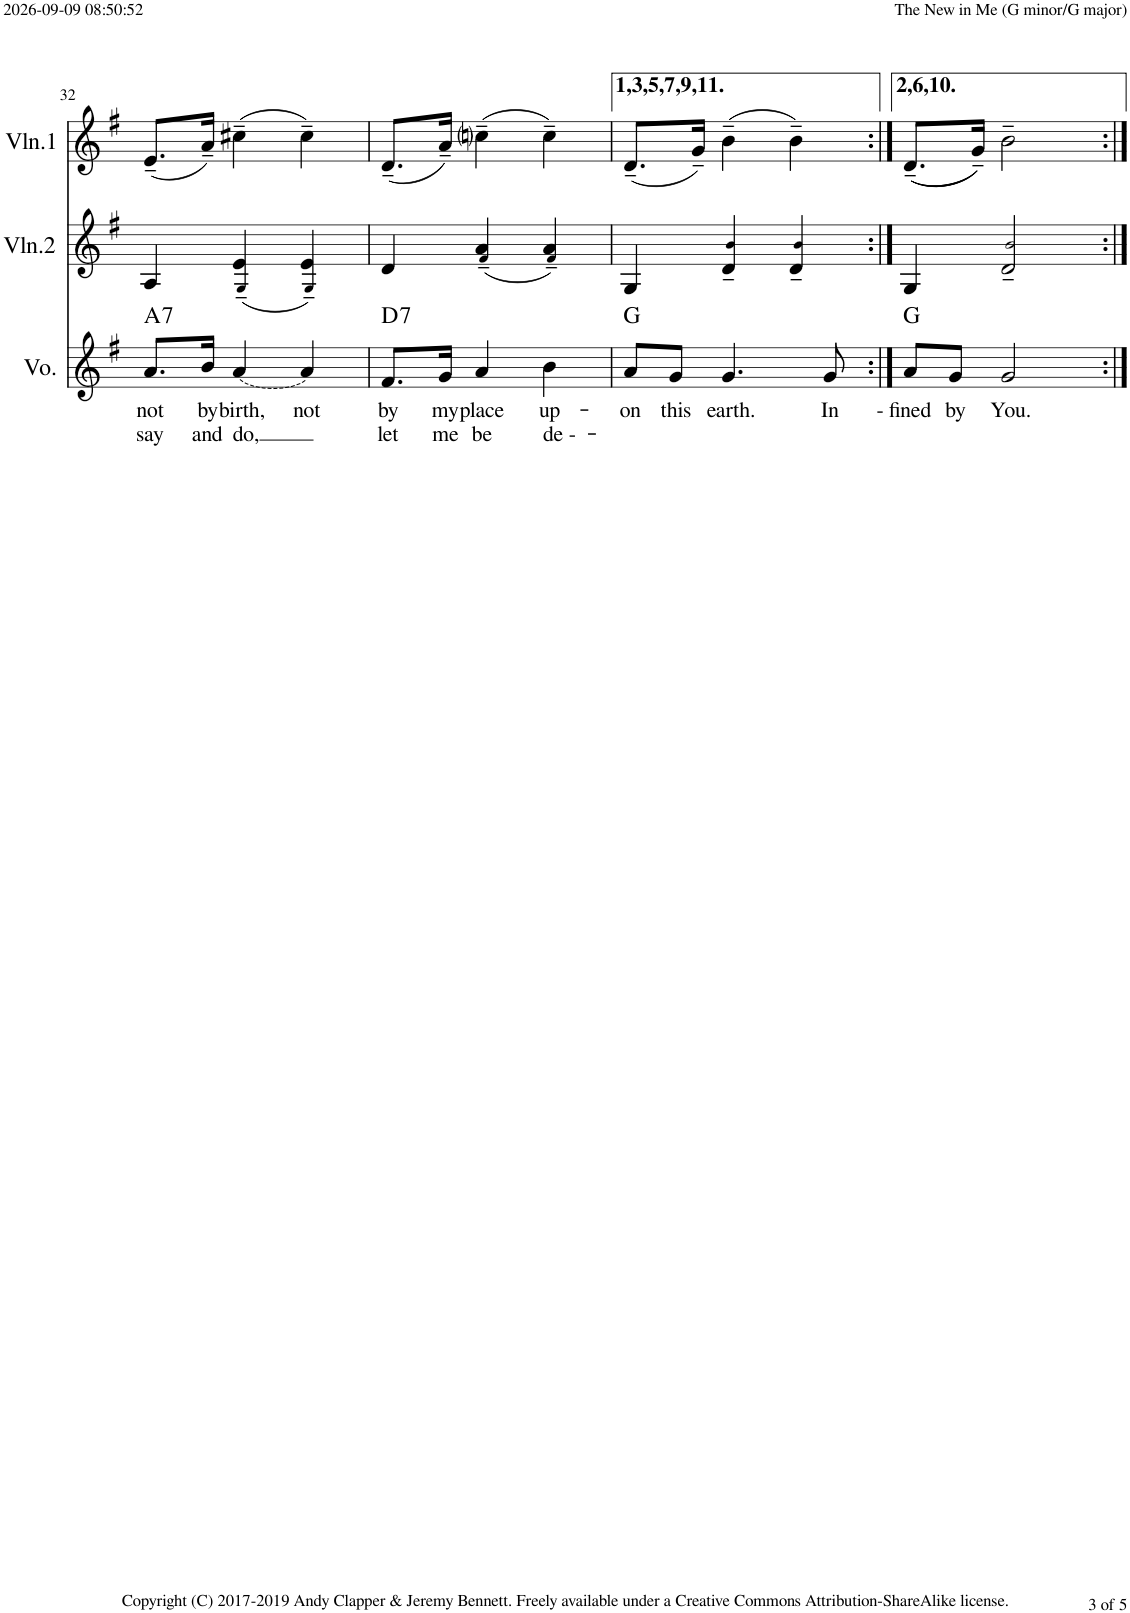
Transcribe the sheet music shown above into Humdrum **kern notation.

**kern	**text	**text	**harte	**kern	**kern
*part3	*part3	*part3	*part3	*part2	*part1
*staff3	*staff3	*staff3	*	*staff2	*staff1
*I"Voice	*	*	*	*I"Violin 2	*I"Violin 1
*I'Vo.	*	*	*	*I'Vln.2	*I'Vln.1
!!LO:PB:g=z
*clefG2	*	*	*	*clefG2	*clefG2
*k[f#]	*	*	*	*k[f#]	*k[f#]
*M3/4	*	*	*	*M3/4	*M3/4
=32	=32	=32	=32	=32	=32
!	!LO:LY:b	!LO:LY:b	!LO:H:kt=7	!	!
8.a/L	not	say	A:7	4A/	(8.e~/L
!	!LO:LY:b	!LO:LY:b	!	!	!
16b/Jk	by	and	.	.	16a~/Jk)
!LO:T:dash	!LO:LY:b	!LO:LY:b	!	!	!
[4a/	birth,	do,	.	(4G!/~ 4e/~	(4cc#X~\
!	!LO:LY:b	!	!	!	!
4a/]	not	.	.	4G!/~ 4e/~)	4cc#~\)
=33	=33	=33	=33	=33	=33
!	!LO:LY:b	!LO:LY:b	!LO:H:kt=7	!	!
8.f#/L	by	let	D:7	4d/	(8.d~/L
!	!LO:LY:b	!LO:LY:b	!	!	!
16g/Jk	my	me	.	.	16a~/Jk)
!	!LO:LY:b	!LO:LY:b	!	!	!
4a/	place	be	.	(4f#!/~ 4a/~	(4ccni~\
!	!LO:LY:b	!LO:LY:b	!	!	!
4b\	up-	de --	.	4f#!/~ 4a/~)	4cc~\)
=34	=34	=34	=34	=34	=34
!	!LO:LY:b	!	!	!	!
8a/L	-on	.	G:maj	4G/	(8.d~/L
!	!LO:LY:b	!	!	!	!
8g/J	this	.	.	.	.
.	.	.	.	.	16g~/Jk)
!	!LO:LY:b	!	!	!	!
4.g/	earth.	.	.	4d/~ 4b!/~	(4b~\
.	.	.	.	4d/~ 4b!/~	4b~\)
!	!LO:LY:b	!	!	!	!
8g/	In	.	.	.	.
=35:|!	=35:|!	=35:|!	=35:|!	=35:|!	=35:|!
!	!LO:LY:b	!	!	!	!
8a/L	-- fined	.	G:maj	4G/	((8.d~/L
!	!LO:LY:b	!	!	!	!
8g/J	by	.	.	.	.
.	.	.	.	.	16g~/Jk))
!	!LO:LY:b	!	!	!	!
2g/	You.	.	.	2d/~ 2b!/~	2b~\
=:|!	=:|!	=:|!	=:|!	=:|!	=:|!
*-	*-	*-	*-	*-	*-
